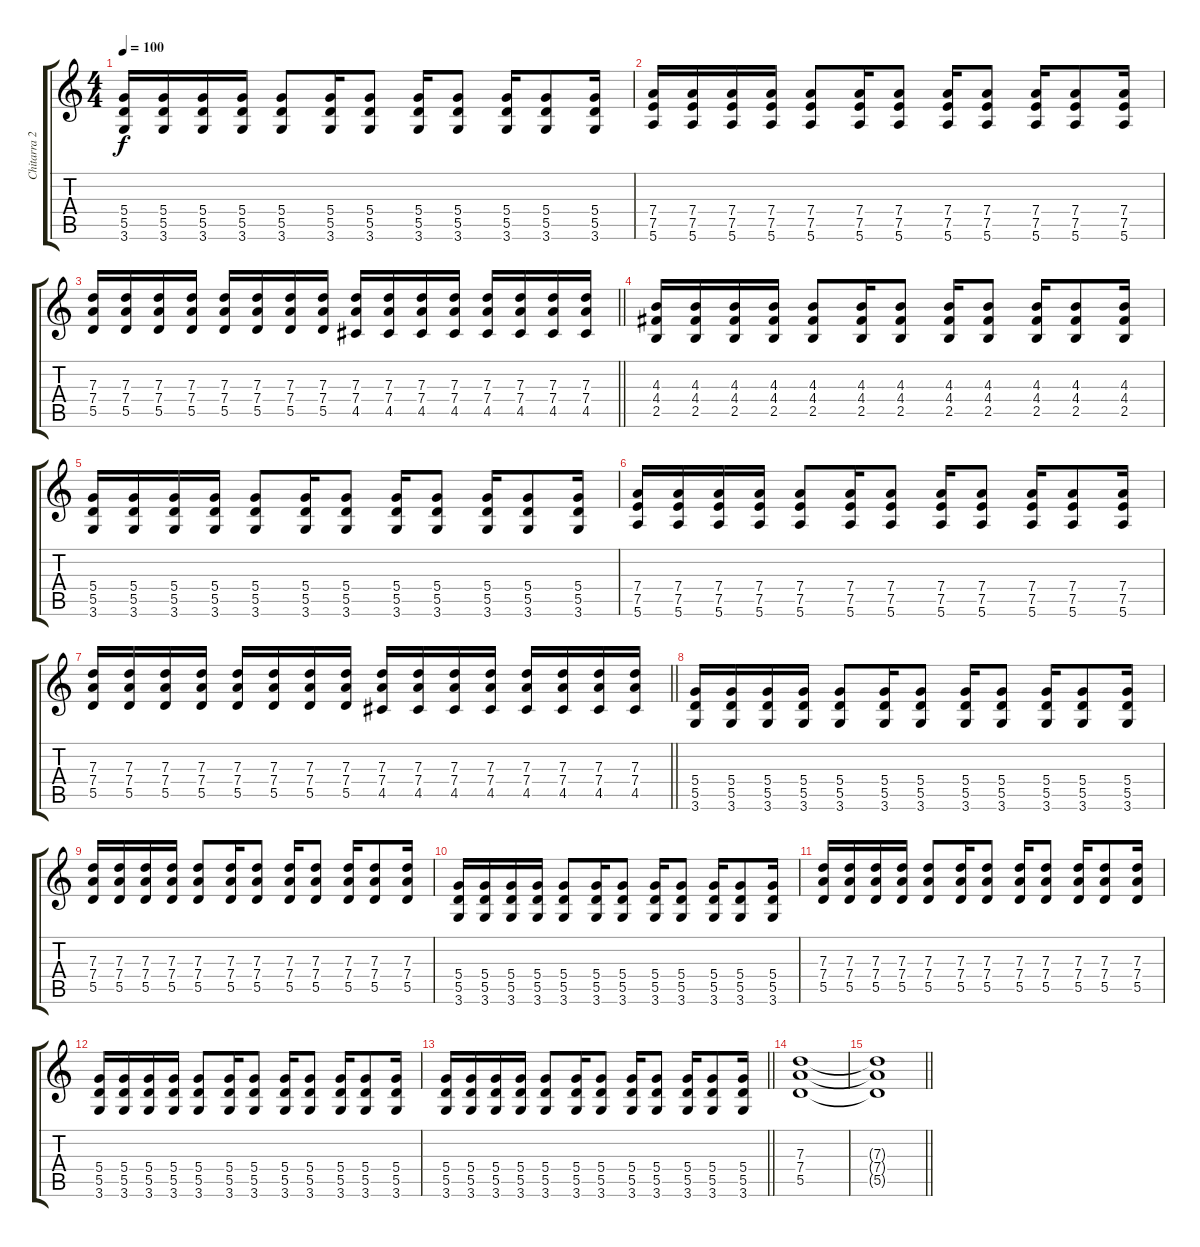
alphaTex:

\track ("Chitarra 2" "Chitarra 2") {instrument overdrivenguitar}
\staff {score tabs}
\tuning (E4 B3 G3 D3 A2 E2) {hide}
\ts (4 4)
\tempo 100
\clef g2
\ks c
(5.4 5.5 3.6).16{dy f} (5.4 5.5 3.6).16 (5.4 5.5 3.6).16 (5.4 5.5 3.6).16 (5.4 5.5 3.6).8 (5.4 5.5 3.6).16 (5.4 5.5 3.6).8 (5.4 5.5 3.6).16 (5.4 5.5 3.6).8 (5.4 5.5 3.6).16 (5.4 5.5 3.6).8 (5.4 5.5 3.6).16 |
(7.4 7.5 5.6).16 (7.4 7.5 5.6).16 (7.4 7.5 5.6).16 (7.4 7.5 5.6).16 (7.4 7.5 5.6).8 (7.4 7.5 5.6).16 (7.4 7.5 5.6).8 (7.4 7.5 5.6).16 (7.4 7.5 5.6).8 (7.4 7.5 5.6).16 (7.4 7.5 5.6).8 (7.4 7.5 5.6).16 |
\barLineRight lightlight
(7.3 7.4 5.5).16 (7.3 7.4 5.5).16 (7.3 7.4 5.5).16 (7.3 7.4 5.5).16 (7.3 7.4 5.5).16 (7.3 7.4 5.5).16 (7.3 7.4 5.5).16 (7.3 7.4 5.5).16 (7.3 7.4 4.5).16 (7.3 7.4 4.5).16 (7.3 7.4 4.5).16 (7.3 7.4 4.5).16 (7.3 7.4 4.5).16 (7.3 7.4 4.5).16 (7.3 7.4 4.5).16 (7.3 7.4 4.5).16 |
(4.3 4.4 2.5).16{volume 10} (4.3 4.4 2.5).16 (4.3 4.4 2.5).16 (4.3 4.4 2.5).16 (4.3 4.4 2.5).8 (4.3 4.4 2.5).16 (4.3 4.4 2.5).8 (4.3 4.4 2.5).16 (4.3 4.4 2.5).8 (4.3 4.4 2.5).16 (4.3 4.4 2.5).8 (4.3 4.4 2.5).16 |
(5.4 5.5 3.6).16 (5.4 5.5 3.6).16 (5.4 5.5 3.6).16 (5.4 5.5 3.6).16 (5.4 5.5 3.6).8 (5.4 5.5 3.6).16 (5.4 5.5 3.6).8 (5.4 5.5 3.6).16 (5.4 5.5 3.6).8 (5.4 5.5 3.6).16 (5.4 5.5 3.6).8 (5.4 5.5 3.6).16 |
(7.4 7.5 5.6).16 (7.4 7.5 5.6).16 (7.4 7.5 5.6).16 (7.4 7.5 5.6).16 (7.4 7.5 5.6).8 (7.4 7.5 5.6).16 (7.4 7.5 5.6).8 (7.4 7.5 5.6).16 (7.4 7.5 5.6).8 (7.4 7.5 5.6).16 (7.4 7.5 5.6).8 (7.4 7.5 5.6).16 |
\barLineRight lightlight
(7.3 7.4 5.5).16 (7.3 7.4 5.5).16 (7.3 7.4 5.5).16 (7.3 7.4 5.5).16 (7.3 7.4 5.5).16 (7.3 7.4 5.5).16 (7.3 7.4 5.5).16 (7.3 7.4 5.5).16 (7.3 7.4 4.5).16 (7.3 7.4 4.5).16 (7.3 7.4 4.5).16 (7.3 7.4 4.5).16 (7.3 7.4 4.5).16 (7.3 7.4 4.5).16 (7.3 7.4 4.5).16 (7.3 7.4 4.5).16 |
(5.4 5.5 3.6).16 (5.4 5.5 3.6).16 (5.4 5.5 3.6).16 (5.4 5.5 3.6).16 (5.4 5.5 3.6).8 (5.4 5.5 3.6).16 (5.4 5.5 3.6).8 (5.4 5.5 3.6).16 (5.4 5.5 3.6).8 (5.4 5.5 3.6).16 (5.4 5.5 3.6).8 (5.4 5.5 3.6).16 |
(7.3 7.4 5.5).16 (7.3 7.4 5.5).16 (7.3 7.4 5.5).16 (7.3 7.4 5.5).16 (7.3 7.4 5.5).8 (7.3 7.4 5.5).16 (7.3 7.4 5.5).8 (7.3 7.4 5.5).16 (7.3 7.4 5.5).8 (7.3 7.4 5.5).16 (7.3 7.4 5.5).8 (7.3 7.4 5.5).16 |
(5.4 5.5 3.6).16 (5.4 5.5 3.6).16 (5.4 5.5 3.6).16 (5.4 5.5 3.6).16 (5.4 5.5 3.6).8 (5.4 5.5 3.6).16 (5.4 5.5 3.6).8 (5.4 5.5 3.6).16 (5.4 5.5 3.6).8 (5.4 5.5 3.6).16 (5.4 5.5 3.6).8 (5.4 5.5 3.6).16 |
(7.3 7.4 5.5).16 (7.3 7.4 5.5).16 (7.3 7.4 5.5).16 (7.3 7.4 5.5).16 (7.3 7.4 5.5).8 (7.3 7.4 5.5).16 (7.3 7.4 5.5).8 (7.3 7.4 5.5).16 (7.3 7.4 5.5).8 (7.3 7.4 5.5).16 (7.3 7.4 5.5).8 (7.3 7.4 5.5).16 |
(5.4 5.5 3.6).16 (5.4 5.5 3.6).16 (5.4 5.5 3.6).16 (5.4 5.5 3.6).16 (5.4 5.5 3.6).8 (5.4 5.5 3.6).16 (5.4 5.5 3.6).8 (5.4 5.5 3.6).16 (5.4 5.5 3.6).8 (5.4 5.5 3.6).16 (5.4 5.5 3.6).8 (5.4 5.5 3.6).16 |
\barLineRight lightlight
(5.4 5.5 3.6).16 (5.4 5.5 3.6).16 (5.4 5.5 3.6).16 (5.4 5.5 3.6).16 (5.4 5.5 3.6).8 (5.4 5.5 3.6).16 (5.4 5.5 3.6).8 (5.4 5.5 3.6).16 (5.4 5.5 3.6).8 (5.4 5.5 3.6).16 (5.4 5.5 3.6).8 (5.4 5.5 3.6).16 |
(7.3 7.4 5.5).1 |
\barLineRight lightlight
(7.3{t} 7.4{t} 5.5{t}).1
